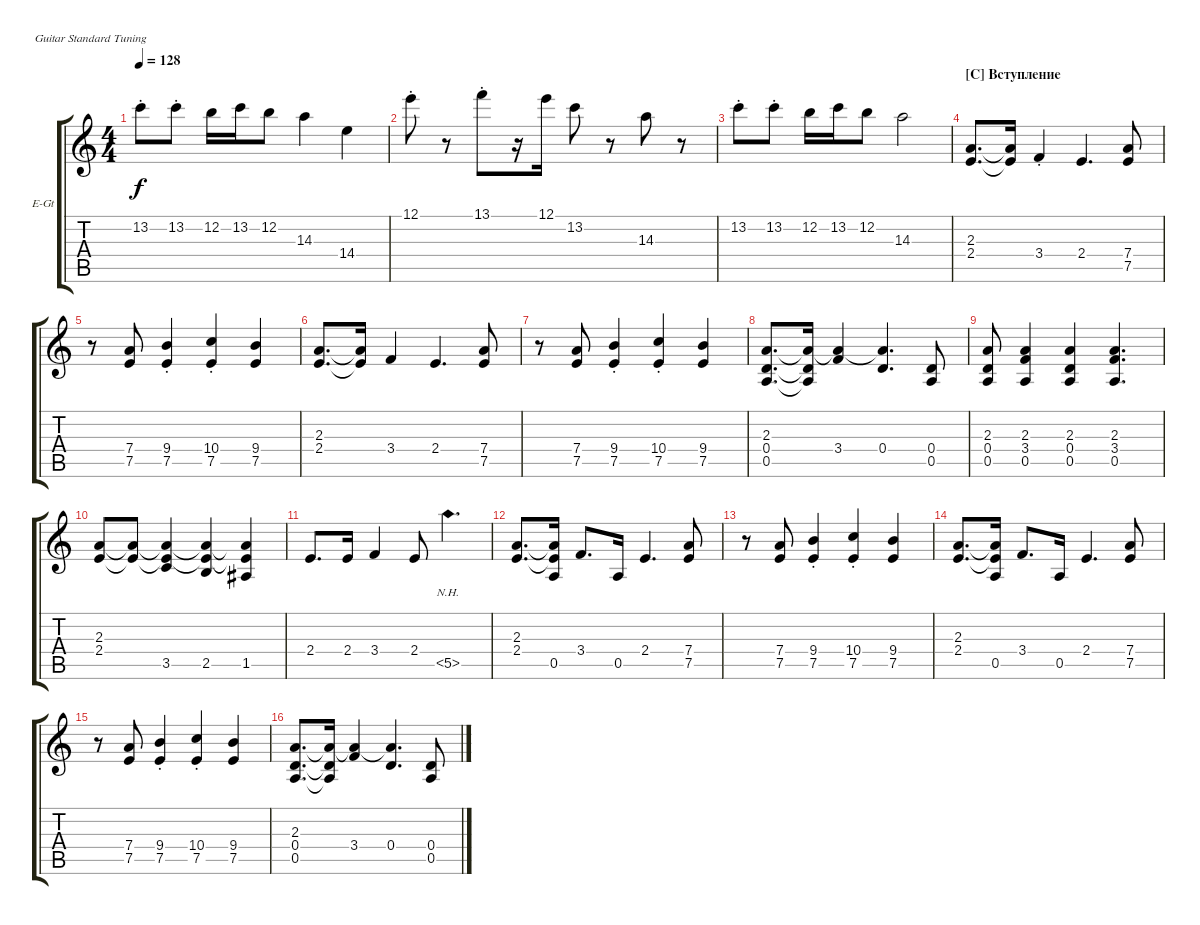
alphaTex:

\defaultSystemsLayout 4
\bracketExtendMode groupsimilarinstruments
\firstSystemTrackNameOrientation horizontal
\otherSystemsTrackNameOrientation horizontal
\track ("Г. Каспарян" "E-Gt") {instrument overdrivenguitar}
\staff {score tabs}
\tuning (E4 B3 G3 D3 A2 E2)
\ts (4 4)
\tempo 128
\clef g2
\ks c
13.2{st}.8{dy f} 13.2{st}.8 12.2.16 13.2.16 12.2.8 14.3.4 14.4.4 |
12.1{st}.8 r.8 13.1{st}.8 r.16 12.1.16 13.2.8 r.8 14.3.8 r.8 |
13.2{st}.8 13.2{st}.8 12.2.16 13.2.16 12.2.8 14.3.2 |
\section ("C" "Вступление")
(2.4 2.3).8{d} (2.4{t} 2.3{t}).16 3.4{st}.4 2.4.4{d} (7.4 7.5).8 |
r.8 (7.4 7.5).8 (7.5{st} 9.4{st}).4 (10.4{st} 7.5{st}).4 (9.4 7.5).4 |
(2.4 2.3).8{d} (2.4{t} 2.3{t}).16 3.4.4 2.4.4{d} (7.4 7.5).8 |
r.8 (7.4 7.5).8 (7.5{st} 9.4{st}).4 (10.4{st} 7.5{st}).4 (9.4 7.5).4 |
(0.4 2.3 0.5).8{d} (0.4{t} 2.3{t} 0.5{t}).16 (3.4 2.3{t}).4 (0.4 2.3{t}).4{d} (0.4 0.5).8 |
(0.4 2.3 0.5).8 (3.4 0.5 2.3).4 (0.4 0.5 2.3).4 (3.4 0.5 2.3).4{d} |
(2.4 2.3).8 (2.4{t} 2.3{t}).8 (3.5 2.4{t} 2.3{t}).4 (2.5 2.3{t} 2.4{t}).4 (1.5 2.3{t} 2.4{t}).4 |
2.4.8{d} 2.4.16 3.4.4 2.4.8 5.5{nh}.4{d} |
(2.4 2.3).8{d} (2.4{t} 2.3{t} 0.5).16 3.4.8{d} 0.5.16 2.4.4{d} (7.4 7.5).8 |
r.8 (7.4 7.5).8 (7.5{st} 9.4{st}).4 (10.4{st} 7.5{st}).4 (9.4 7.5).4 |
(2.4 2.3).8{d} (2.4{t} 2.3{t} 0.5).16 3.4.8{d} 0.5.16 2.4.4{d} (7.4 7.5).8 |
r.8 (7.4 7.5).8 (7.5{st} 9.4{st}).4 (10.4{st} 7.5{st}).4 (9.4 7.5).4 |
(0.4 2.3 0.5).8{d} (0.4{t} 2.3{t} 0.5{t}).16 (3.4 2.3{t}).4 (0.4 2.3{t}).4{d} (0.4 0.5).8
